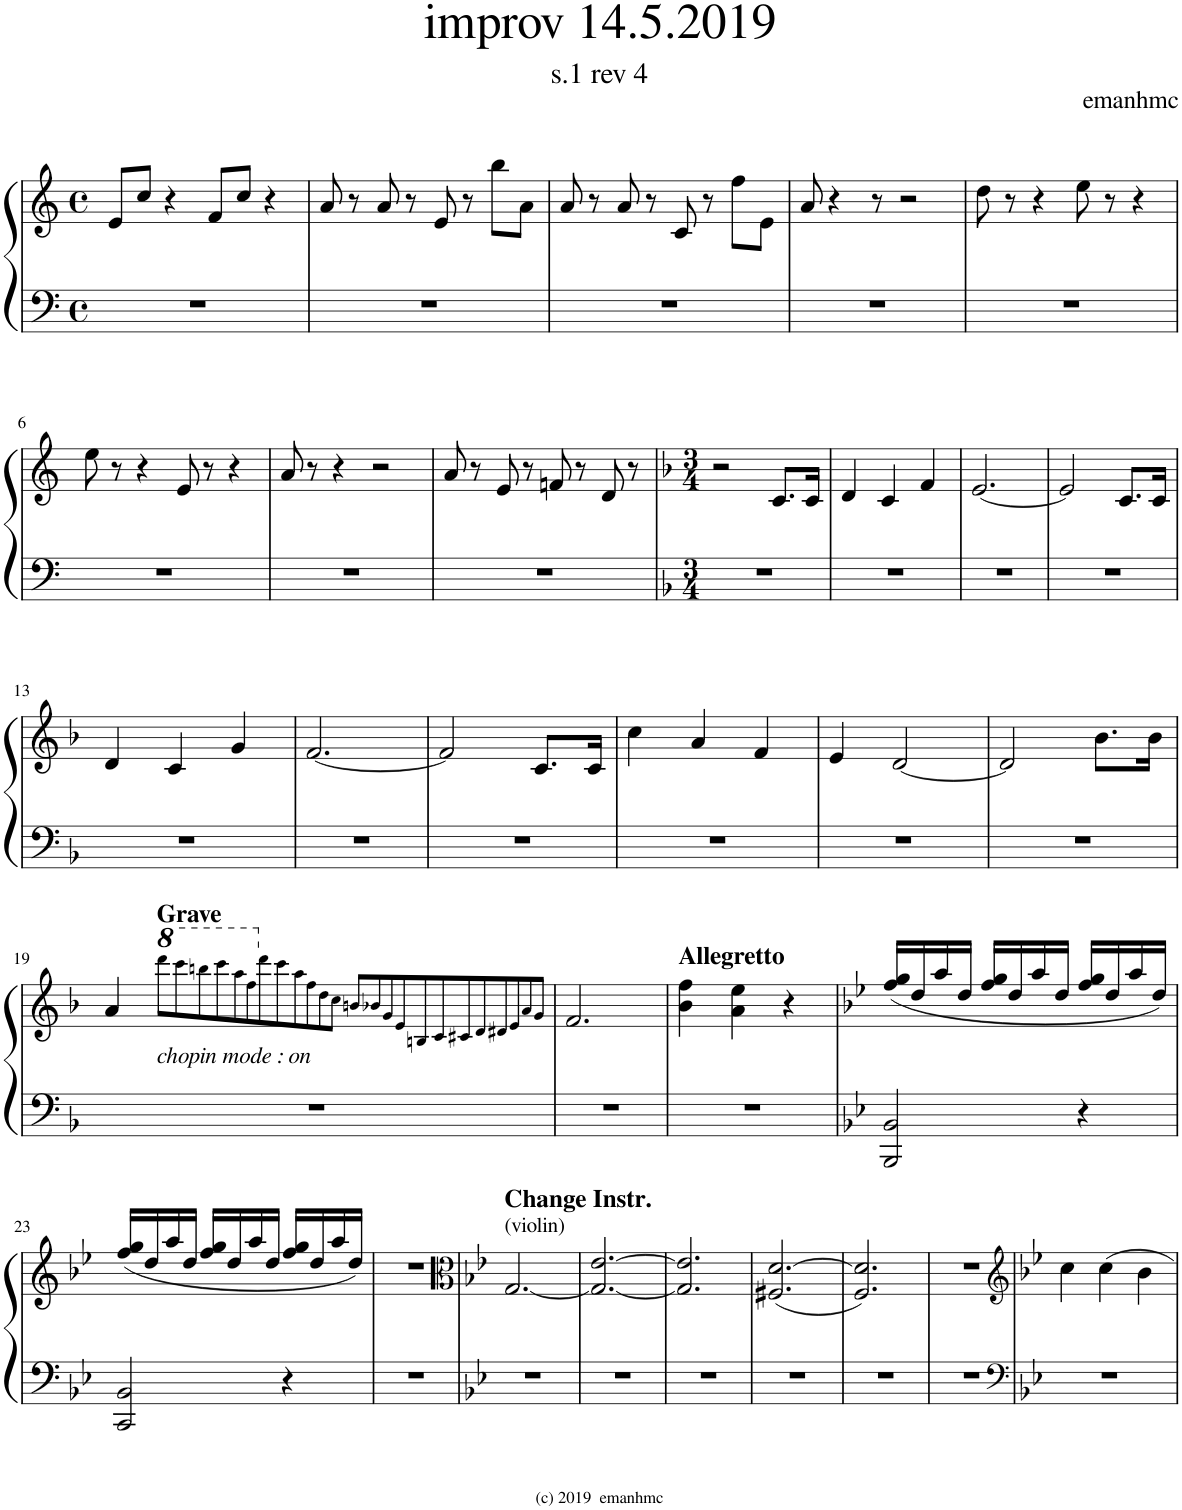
**kern	**kern
*part1	*part1
*staff2	*staff1
*I"Piano	*
*I'Pno.	*
*clefF4	*clefG2
*k[]	*k[]
*M4/4	*M4/4
*met(c)	*met(c)
=1	=1
1r	8e/L
.	8cc/J
.	4r
.	8f/L
.	8cc/J
.	4r
=2	=2
1r	8a/
.	8r
.	8a/
.	8r
.	8e/
.	8r
.	8bb\L
.	8a\J
=3	=3
1r	8a/
.	8r
.	8a/
.	8r
.	8c/
.	8r
.	8ff\L
.	8e\J
=4	=4
1r	8a/
.	4r
.	8r
.	2r
=5	=5
1r	8dd\
.	8r
.	4r
.	8ee\
.	8r
.	4r
!!LO:LB:g=z
=6	=6
1r	8ee\
.	8r
.	4r
.	8e/
.	8r
.	4r
=7	=7
1r	8a/
.	8r
.	4r
.	2r
=8	=8
1r	8a/
.	8r
.	8e/
.	8r
.	8fn/
.	8r
.	8d/
.	8r
=9	=9
*k[b-]	*k[b-]
*M3/4	*M3/4
2.r	2r
.	8.c/L
.	16c/Jk
=10	=10
2.r	4d/
.	4c/
.	4f/
=11	=11
2.r	[2.e/
=12	=12
2.r	2e/]
.	8.c/L
.	16c/Jk
!!LO:LB:g=z
=13	=13
2.r	4d/
.	4c/
.	4g/
=14	=14
2.r	[2.f/
=15	=15
2.r	2f/]
.	8.c/L
.	16c/Jk
=16	=16
2.r	4cc\
.	4a/
.	4f/
=17	=17
2.r	4e/
.	[2d/
=18	=18
2.r	2d/]
.	8.b-\L
.	16b-\Jk
!!LO:LB:g=z
=19	=19
2.r	4a/
*	*8va
*	*Xtuplet
!	!LO:TX:a:B:t=Grave
!	!LO:TX:b:i:t=chopin mode &colon; on
.	48dddd!\L
.	48cccc!\
.	48bbbn!\
.	48cccc!\
.	48aaa!\
.	48fff!\
*	*X8va
.	48ddd!\
.	48ccc!\
.	48aa!\
.	48ff!\
.	48dd!\
.	48cc!\J
.	48bn!/L
.	48b-X!/
.	48g!/
.	48e!/
.	48Bn!/
.	48c!/
.	48c#X!/
.	48d!/
.	48d#X!/
.	48e!/
.	48a!/
.	48g!/J
=20	=20
2.r	2.f/
=21	=21
!	!LO:TX:a:B:t=Allegretto
2.r	4b-\ 4ff\
.	4a\ 4ee\
.	4r
=22	=22
*k[b-e-]	*k[b-e-]
2BBB-/ 2BB-/	(16ff/ 16gg/LL
.	16dd/
.	16aa/
.	16dd/JJ
.	16ff/ 16gg/LL
.	16dd/
.	16aa/
.	16dd/JJ
4r	16ff/ 16gg/LL
.	16dd/
.	16aa/
.	16dd/JJ)
!!LO:LB:g=z
=23	=23
2CC/ 2BB-/	(16ff/ 16gg/LL
.	16dd/
.	16aa/
.	16dd/JJ
.	16ff/ 16gg/LL
.	16dd/
.	16aa/
.	16dd/JJ
4r	16ff/ 16gg/LL
.	16dd/
.	16aa/
.	16dd/JJ)
=24	=24
2.r	2.r
=25	=25
*	*clefC3
*k[b-e-]	*k[b-e-]
!	!LO:TX:a:B:t=Change Instr.
!	!LO:TX:a:t=(violin)
2.r	[2.G/
=26	=26
2.r	2.G/_ [2.e-/
=27	=27
2.r	2.G/] 2.e-/]
=28	=28
2.r	(<2.F#X/ [2.d/
=29	=29
2.r	2.F/ 2.d/])
=30	=30
2.r	2.r
=31	=31
*clefF4	*clefG2
*k[b-e-]	*k[b-e-]
2.r	4cc\
.	4cc\
.	4b-\
=	=
*-	*-
